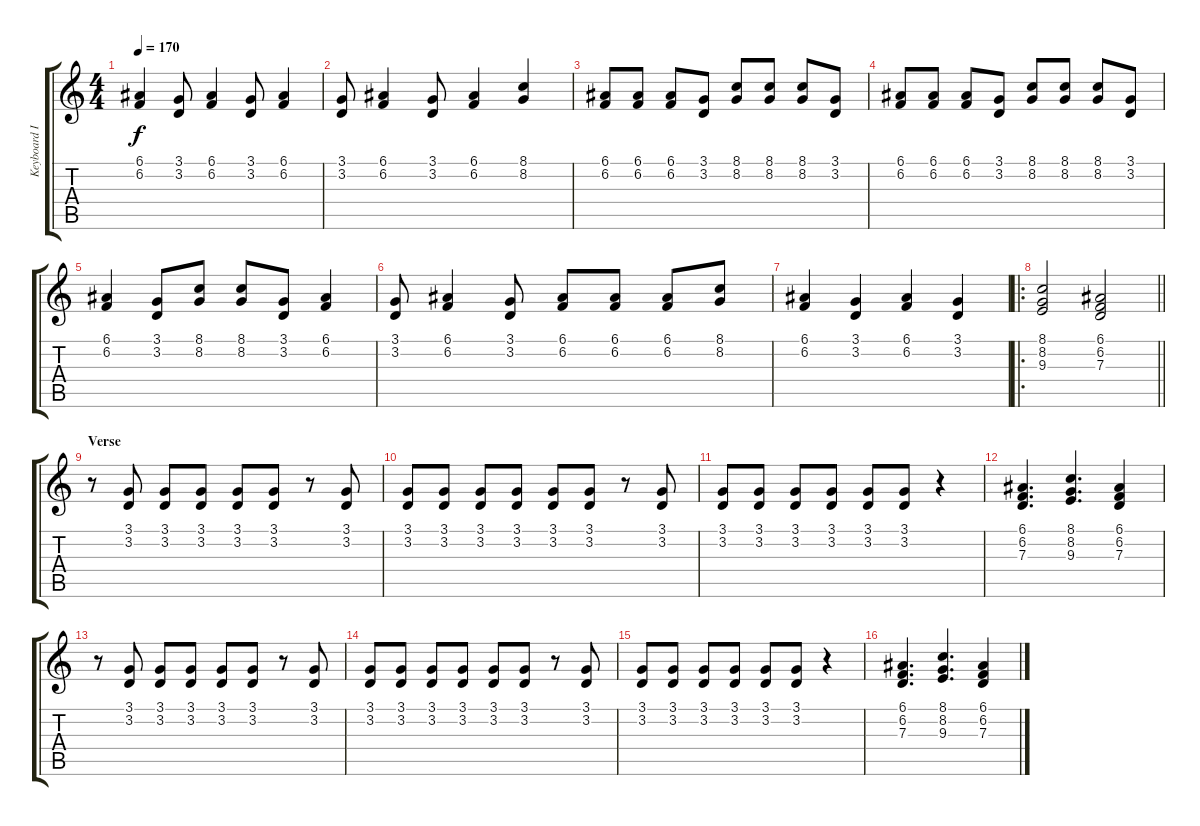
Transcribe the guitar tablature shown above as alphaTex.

\track ("Keyboard I" "Keyboard I") {instrument rockorgan}
\staff {score tabs}
\tuning (E4 B3 G3 D3 A2 E2) {hide}
\ts (4 4)
\tempo 170
\clef g2
\ks c
(6.1 6.2).4{dy f} (3.1 3.2).8 (6.1 6.2).4 (3.1 3.2).8 (6.1 6.2).4 |
(3.1 3.2).8 (6.1 6.2).4 (3.1 3.2).8 (6.1 6.2).4 (8.1 8.2).4 |
(6.1 6.2).8 (6.1 6.2).8 (6.1 6.2).8 (3.1 3.2).8 (8.1 8.2).8 (8.1 8.2).8 (8.1 8.2).8 (3.1 3.2).8 |
(6.1 6.2).8 (6.1 6.2).8 (6.1 6.2).8 (3.1 3.2).8 (8.1 8.2).8 (8.1 8.2).8 (8.1 8.2).8 (3.1 3.2).8 |
(6.1 6.2).4 (3.1 3.2).8 (8.1 8.2).8 (8.1 8.2).8 (3.1 3.2).8 (6.1 6.2).4 |
(3.1 3.2).8 (6.1 6.2).4 (3.1 3.2).8 (6.1 6.2).8 (6.1 6.2).8 (6.1 6.2).8 (8.1 8.2).8 |
(6.1 6.2).4 (3.1 3.2).4 (6.1 6.2).4 (3.1 3.2).4 |
\ro
\barLineRight lightlight
(8.1 8.2 9.3).2 (6.1 6.2 7.3).2 |
\section ("" "Verse")
r.8 (3.1 3.2).8 (3.1 3.2).8 (3.1 3.2).8 (3.1 3.2).8 (3.1 3.2).8 r.8 (3.1 3.2).8 |
(3.1 3.2).8 (3.1 3.2).8 (3.1 3.2).8 (3.1 3.2).8 (3.1 3.2).8 (3.1 3.2).8 r.8 (3.1 3.2).8 |
(3.1 3.2).8 (3.1 3.2).8 (3.1 3.2).8 (3.1 3.2).8 (3.1 3.2).8 (3.1 3.2).8 r.4 |
(6.1 6.2 7.3).4{d} (8.1 8.2 9.3).4{d} (6.1 6.2 7.3).4 |
r.8 (3.1 3.2).8 (3.1 3.2).8 (3.1 3.2).8 (3.1 3.2).8 (3.1 3.2).8 r.8 (3.1 3.2).8 |
(3.1 3.2).8 (3.1 3.2).8 (3.1 3.2).8 (3.1 3.2).8 (3.1 3.2).8 (3.1 3.2).8 r.8 (3.1 3.2).8 |
(3.1 3.2).8 (3.1 3.2).8 (3.1 3.2).8 (3.1 3.2).8 (3.1 3.2).8 (3.1 3.2).8 r.4 |
(6.1 6.2 7.3).4{d} (8.1 8.2 9.3).4{d} (6.1 6.2 7.3).4
